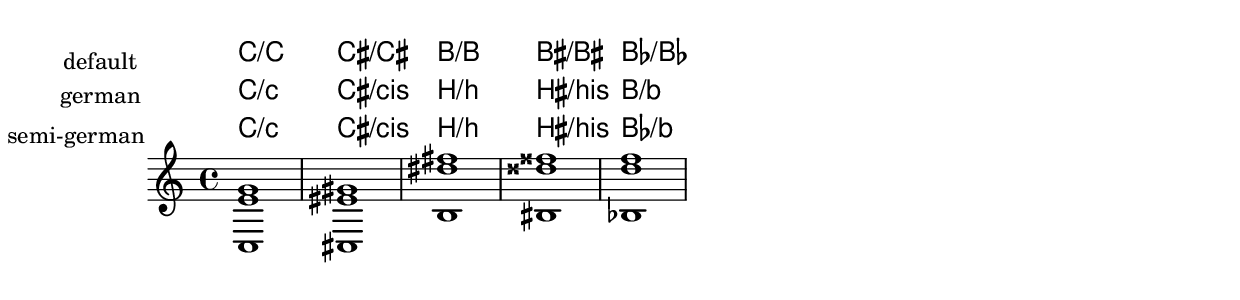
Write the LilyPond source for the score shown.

%% Do not edit this file; it is auto-generated from LSR http://lsr.dsi.unimi.it
%% This file is in the public domain.
\version "2.11.38"

\header {
  lsrtags = "chords"

  texidoc = "
The english naming of chords (default) can be changed to german 
(@code{\\germanChords} replaces B and Bes to H and B) or semi-german 
(@code{\\semiGermanChords} replaces B and Bes to H and Bb).




"
  doctitle = "Changing the chord names to German or semi-German notation"
} % begin verbatim
music = \chordmode {
  c1/c cis/cis
  b/b bis/bis bes/bes
} 

%% The following is only here to print the names of the
%% chords styles; it can be removed if you do not need to
%% print them.

\layout {
  \context {\ChordNames \consists Instrument_name_engraver }
}

<<
  \new ChordNames {
    \set ChordNames.instrumentName = #"default"
    \music
  }
  \new ChordNames {
    \set ChordNames.instrumentName = #"german"
    \germanChords \music }
  \new ChordNames {
    \set ChordNames.instrumentName = #"semi-german"
    \semiGermanChords \music }
  \context Voice { \music }
>>
